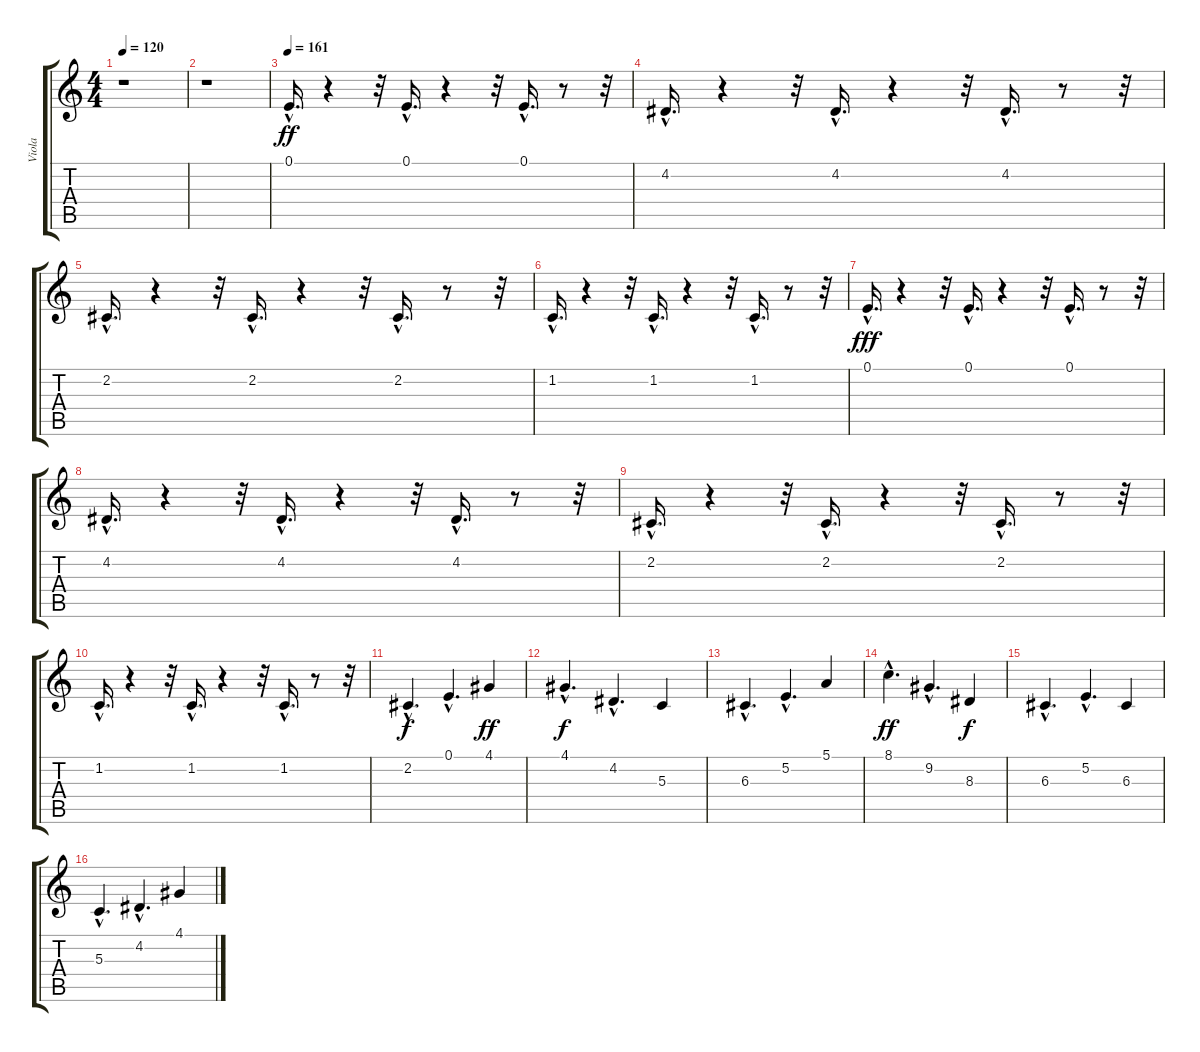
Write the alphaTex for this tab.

\track ("Viola" "Viola") {instrument viola}
\staff {score tabs}
\tuning (E4 B3 G3 D3 A2 E2) {hide}
\ts (4 4)
\tempo 120
\clef g2
\ks c
r.1{dy ff instrument viola} |
r.1 |
\tempo 161
0.1{hac}.16{d volume 16 balance 4} r.4 r.32 0.1{hac}.16{d balance 4} r.4 r.32 0.1{hac}.16{d balance 4} r.8 r.32 |
4.2{hac}.16{d balance 4} r.4 r.32 4.2{hac}.16{d} r.4 r.32 4.2{hac}.16{d} r.8 r.32 |
2.2{hac}.16{d} r.4 r.32 2.2{hac}.16{d} r.4 r.32 2.2{hac}.16{d} r.8 r.32 |
1.2{hac}.16{d} r.4 r.32 1.2{hac}.16{d} r.4 r.32 1.2{hac}.16{d} r.8 r.32 |
0.1{hac}.16{d dy fff} r.4 r.32 0.1{hac}.16{d} r.4 r.32 0.1{hac}.16{d} r.8 r.32 |
4.2{hac}.16{d} r.4 r.32 4.2{hac}.16{d} r.4 r.32 4.2{hac}.16{d} r.8 r.32 |
2.2{hac}.16{d} r.4 r.32 2.2{hac}.16{d} r.4 r.32 2.2{hac}.16{d} r.8 r.32 |
1.2{hac}.16{d} r.4 r.32 1.2{hac}.16{d} r.4 r.32 1.2{hac}.16{d} r.8 r.32 |
2.2{hac}.4{d dy f} 0.1{hac}.4{d} 4.1.4{dy ff} |
4.1{hac}.4{d dy f} 4.2{hac}.4{d} 5.3.4 |
6.3{hac}.4{d} 5.2{hac}.4{d} 5.1.4 |
8.1{hac}.4{d dy ff} 9.2{hac}.4{d} 8.3.4{dy f} |
6.3{hac}.4{d} 5.2{hac}.4{d} 6.3.4 |
5.3{hac}.4{d} 4.2{hac}.4{d} 4.1.4
